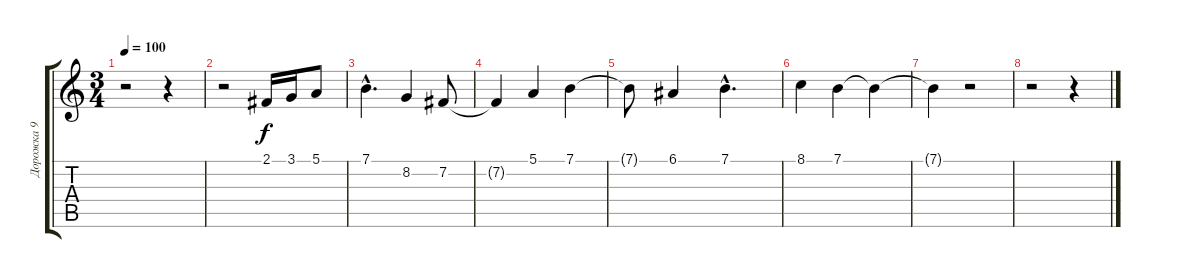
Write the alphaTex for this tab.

\track ("Дорожка 9" "Дорожка 9") {instrument trumpet}
\staff {score tabs}
\tuning (E4 B3 G3 D3 A2 E2) {hide}
\ts (3 4)
\tempo 100
\clef g2
\ks c
r.2{dy f} r.4 |
r.2 2.1.16 3.1.16 5.1.8 |
7.1{hac}.4{d} 8.2.4 7.2.8 |
7.2{t}.4 5.1.4 7.1.4 |
7.1{t}.8 6.1.4 7.1{hac}.4{d} |
8.1.4 7.1.4 7.1{t}.4 |
7.1{t}.4 r.2 |
r.2 r.4
